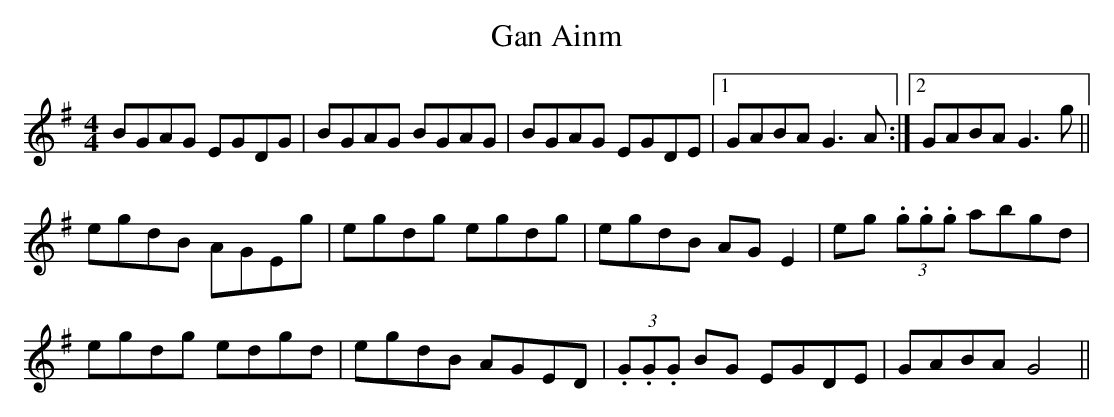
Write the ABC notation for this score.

X:1
T:Gan Ainm
M:4/4
L:1/8
K:G
BGAG EGDG|BGAG BGAG|BGAG EGDE|[1 GABA G3A:|[2 GABA G3g||!
egdB AGEg|egdg egdg|egdB AGE2|eg (3.g.g.g abgd|!
egdg edgd|egdB AGED|(3.G.G.G BG EGDE|GABA G4||!
